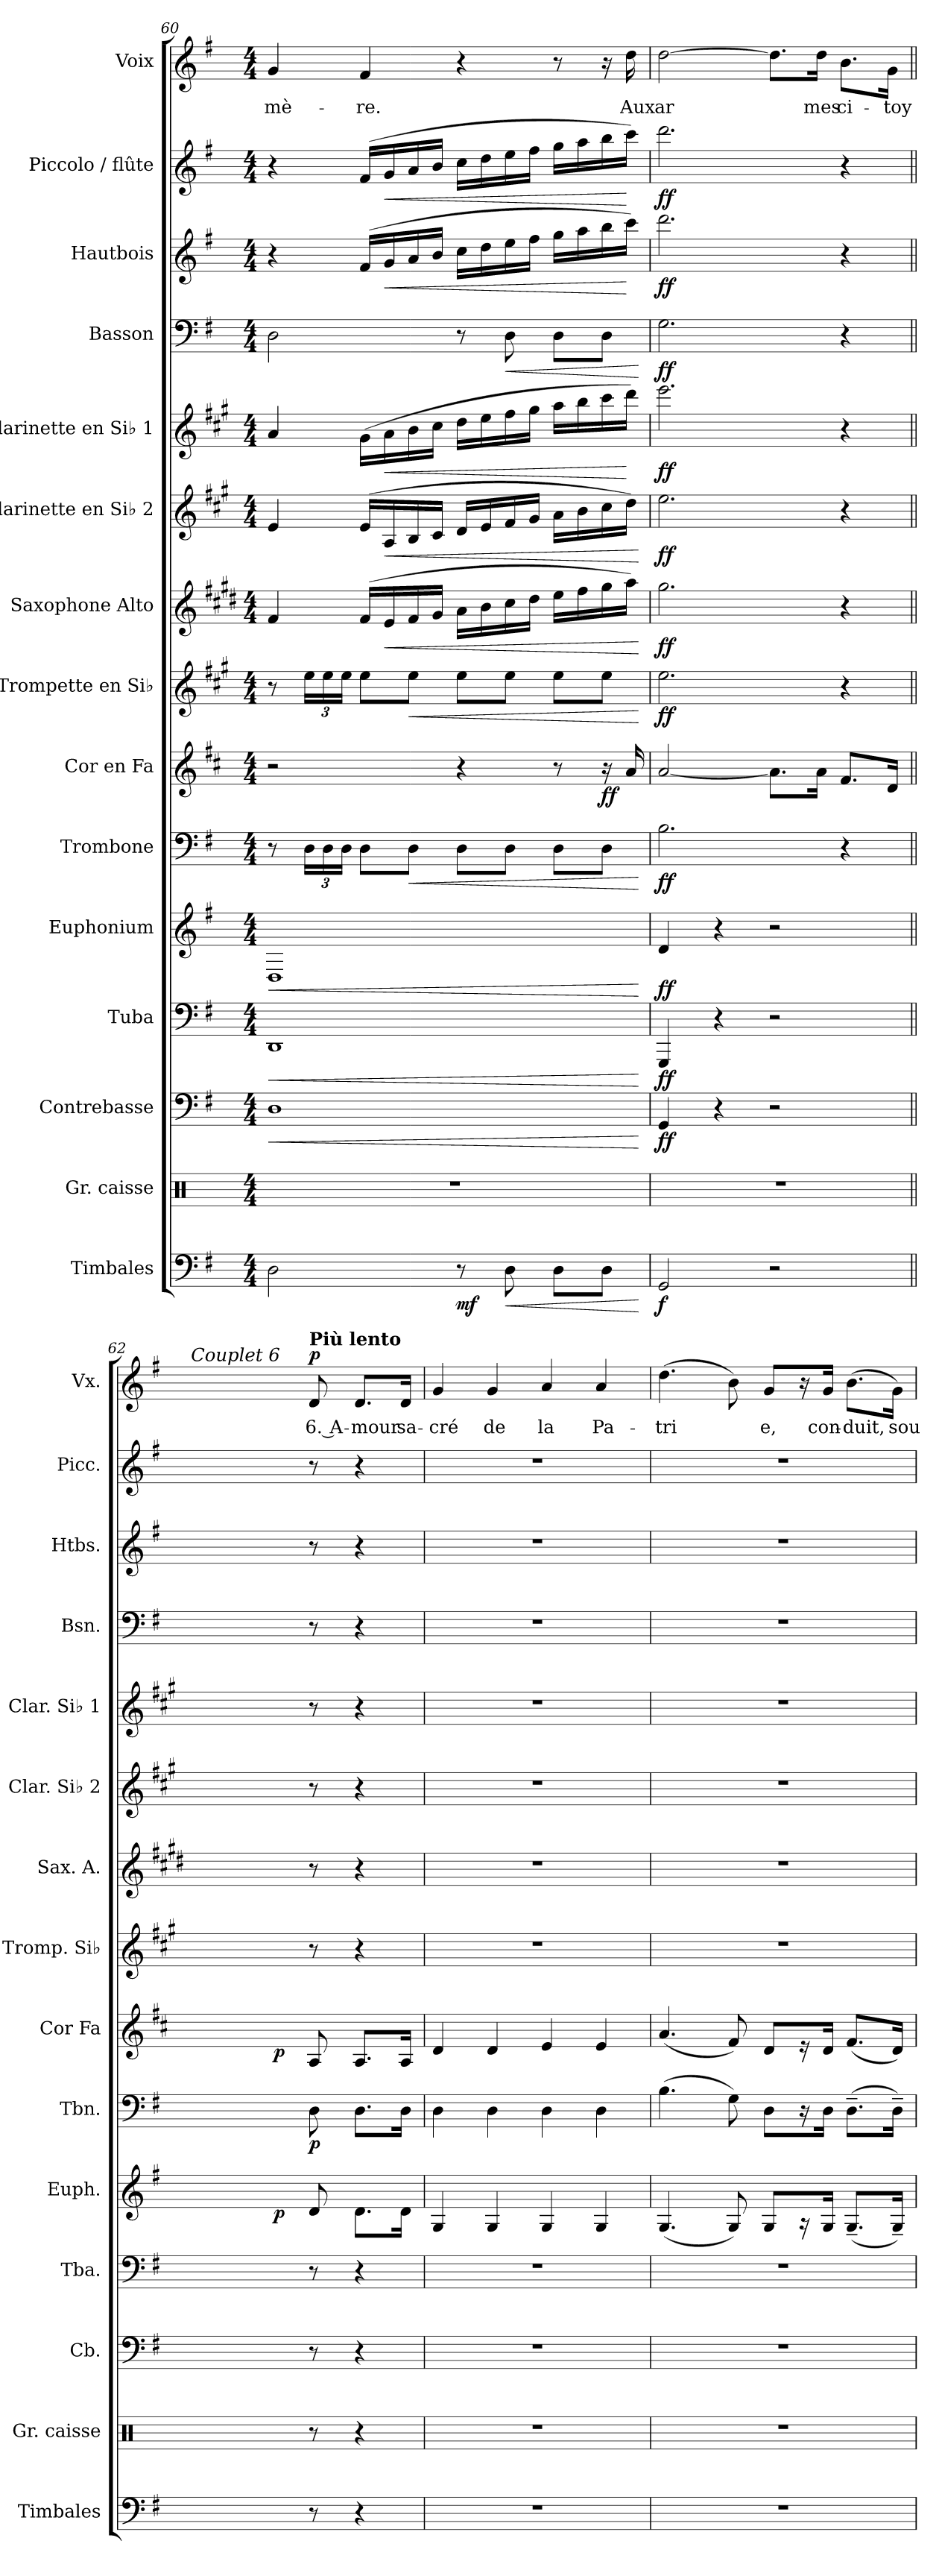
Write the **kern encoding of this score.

**kern	**dynam	**kern	**kern	**dynam	**kern	**dynam	**kern	**dynam	**kern	**dynam	**kern	**dynam	**kern	**dynam	**kern	**dynam	**kern	**dynam	**kern	**dynam	**kern	**dynam	**kern	**dynam	**kern	**dynam	**kern	**text	**dynam
*part15	*part15	*part14	*part13	*part13	*part12	*part12	*part11	*part11	*part10	*part10	*part9	*part9	*part8	*part8	*part7	*part7	*part6	*part6	*part5	*part5	*part4	*part4	*part3	*part3	*part2	*part2	*part1	*part1	*part1
*staff15	*staff15	*staff14	*staff13	*staff13	*staff12	*staff12	*staff11	*staff11	*staff10	*staff10	*staff9	*staff9	*staff8	*staff8	*staff7	*staff7	*staff6	*staff6	*staff5	*staff5	*staff4	*staff4	*staff3	*staff3	*staff2	*staff2	*staff1	*staff1	*staff1
*I"Timbales	*	*I"Gr. caisse	*I"Contrebasse	*	*I"Tuba	*	*I"Euphonium	*	*I"Trombone	*	*I"Cor en Fa	*	*I"Trompette en Si♭	*	*I"Saxophone Alto	*	*I"Clarinette en Si♭ 2	*	*I"Clarinette en Si♭ 1	*	*I"Basson	*	*I"Hautbois	*	*I"Piccolo / flûte	*	*I"Voix	*	*
*I'Timbales	*	*I'Gr. caisse	*I'Cb.	*	*I'Tba.	*	*I'Euph.	*	*I'Tbn.	*	*I'Cor Fa	*	*I'Tromp. Si♭	*	*I'Sax. A.	*	*I'Clar. Si♭ 2	*	*I'Clar. Si♭ 1	*	*I'Bsn.	*	*I'Htbs.	*	*I'Picc.	*	*I'Vx.	*	*
!!LO:LB:g=z
*clefF4	*	*clefX	*clefF4	*	*clefF4	*	*clefG2	*	*clefF4	*	*clefG2	*	*clefG2	*	*clefG2	*	*clefG2	*	*clefG2	*	*clefF4	*	*clefG2	*	*clefG2	*	*clefG2	*	*
*ITrd-7c-12	*	*	*ITrd7c12	*	*	*	*ITrd8c14	*	*	*	*ITrd4c7	*	*ITrd1c2	*	*ITrd5c9	*	*ITrd1c2	*	*ITrd1c2	*	*	*	*	*	*ITrd-7c-12	*	*	*	*
*k[f#]	*	*k[]	*k[f#]	*	*k[f#]	*	*k[f#]	*	*k[f#]	*	*k[f#]	*	*k[f#]	*	*k[f#]	*	*k[f#]	*	*k[f#]	*	*k[f#]	*	*k[f#]	*	*k[f#]	*	*k[f#]	*	*
*M4/4	*	*M4/4	*M4/4	*	*M4/4	*	*M4/4	*	*M4/4	*	*M4/4	*	*M4/4	*	*M4/4	*	*M4/4	*	*M4/4	*	*M4/4	*	*M4/4	*	*M4/4	*	*M4/4	*	*
=60	=60	=60	=60	=60	=60	=60	=60	=60	=60	=60	=60	=60	=60	=60	=60	=60	=60	=60	=60	=60	=60	=60	=60	=60	=60	=60	=60	=60	=60
!	!	!	!	!LO:HP:b	!	!LO:HP:b	!	!LO:HP:b	!	!	!	!	!	!	!	!	!	!	!	!	!	!	!	!	!	!	!	!LO:LY:b	!
2d\	.	1r	1DD	<	1DD	<	1DD	<	8r	.	2r	.	8r	.	4A/	.	4d/	.	4g/	.	2D\	.	4r	.	4r	.	4g/	mè-	.
.	.	.	.	.	.	.	.	.	24D\LL	.	.	.	24dd\LL	.	.	.	.	.	.	.	.	.	.	.	.	.	.	.	.
.	.	.	.	.	.	.	.	.	24D\	.	.	.	24dd\	.	.	.	.	.	.	.	.	.	.	.	.	.	.	.	.
.	.	.	.	.	.	.	.	.	24D\JJ	.	.	.	24dd\JJ	.	.	.	.	.	.	.	.	.	.	.	.	.	.	.	.
!	!	!	!	!	!	!	!	!	!	!	!	!	!	!	!	!	!	!	!	!	!	!	!	!	!	!	!	!LO:LY:b	!
.	.	.	.	.	.	.	.	.	8D\L	.	.	.	8dd\L	.	(>16A/LL	.	(>16d/LL	.	(>16f#\LL	.	.	.	(>16f#/LL	.	(>16ff#/LL	.	4f#/	-re.	.
!	!	!	!	!	!	!	!	!	!	!	!	!	!	!	!	!LO:HP:b	!	!LO:HP:b	!	!LO:HP:b	!	!	!	!LO:HP:b	!	!LO:HP:b	!	!	!
.	.	.	.	.	.	.	.	.	.	.	.	.	.	.	16G/	<	16G/	<	16g\	<	.	.	16g/	<	16gg/	<	.	.	.
!	!	!	!	!	!	!	!	!	!	!LO:HP:b	!	!	!	!LO:HP:b	!	!	!	!	!	!	!	!	!	!	!	!	!	!	!
.	.	.	.	.	.	.	.	.	8D\J	<	.	.	8dd\J	<	16A/	.	16A/	.	16a\	.	.	.	16a/	.	16aa/	.	.	.	.
.	.	.	.	.	.	.	.	.	.	.	.	.	.	.	16B/JJ	.	16B/JJ	.	16b\JJ	.	.	.	16b/JJ	.	16bb/JJ	.	.	.	.
!	!LO:DY:b	!	!	!	!	!	!	!	!	!	!	!	!	!	!	!	!	!	!	!	!	!	!	!	!	!	!	!	!
8r	mf	.	.	.	.	.	.	.	8D\L	.	4r	.	8dd\L	.	16c\LL	.	16c/LL	.	16cc\LL	.	8r	.	16cc\LL	.	16ccc\LL	.	4r	.	.
.	.	.	.	.	.	.	.	.	.	.	.	.	.	.	16d\	.	16d/	.	16dd\	.	.	.	16dd\	.	16ddd\	.	.	.	.
!	!LO:HP:b	!	!	!	!	!	!	!	!	!	!	!	!	!	!	!	!	!	!	!	!	!LO:HP:b	!	!	!	!	!	!	!
8d\	<	.	.	.	.	.	.	.	8D\J	.	.	.	8dd\J	.	16e\	.	16e/	.	16ee\	.	8D\	<	16ee\	.	16eee\	.	.	.	.
.	.	.	.	.	.	.	.	.	.	.	.	.	.	.	16f#\JJ	.	16f#/JJ	.	16ff#\JJ	.	.	.	16ff#\JJ	.	16fff#\JJ	.	.	.	.
8d\L	.	.	.	.	.	.	.	.	8D\L	.	8r	.	8dd\L	.	16g\LL	.	16g\LL	.	16gg\LL	.	8D\L	.	16gg\LL	.	16ggg\LL	.	8r	.	.
.	.	.	.	.	.	.	.	.	.	.	.	.	.	.	16a\	.	16a\	.	16aa\	.	.	.	16aa\	.	16aaa\	.	.	.	.
!	!	!	!	!	!	!	!	!	!	!	!	!LO:DY:b	!	!	!	!	!	!	!	!	!	!	!	!	!	!	!	!	!
8d\J	.	.	.	.	.	.	.	.	8D\J	.	16r	ff	8dd\J	.	16b\	.	16b\	.	16bb\	.	8D\J	.	16bb\	.	16bbb\	.	16r	.	.
!	!	!	!	!	!	!	!	!	!	!	!	!	!	!	!	!	!	!	!	!	!	!	!	!	!	!	!	!LO:LY:b	!
.	.	.	.	.	.	.	.	.	.	.	16d/	.	.	.	16cc\JJ)	.	16cc\JJ)	.	16ccc\JJ)	[	.	.	16ccc\JJ)	[	16cccc\JJ)	[	16dd\	Aux	.
.	[	.	.	[	.	[	.	[	.	[	.	.	.	[	.	[	.	[	.	.	.	[	.	.	.	.	.	.	.
=61	=61	=61	=61	=61	=61	=61	=61	=61	=61	=61	=61	=61	=61	=61	=61	=61	=61	=61	=61	=61	=61	=61	=61	=61	=61	=61	=61	=61	=61
!	!LO:DY:b	!	!	!LO:DY:b	!	!LO:DY:b	!	!LO:DY:b	!	!LO:DY:b	!	!	!	!LO:DY:b	!	!LO:DY:b	!	!LO:DY:b	!	!LO:DY:b	!	!LO:DY:b	!	!LO:DY:b	!	!LO:DY:b	!	!LO:LY:b	!
2G/	f	1r	4GGG/	ff	4GGG/	ff	4D/	ff	2.B\	ff	[2d/	.	2.dd\	ff	2.b\	ff	2.dd\	ff	2.ddd\	ff	2.G\	ff	2.ddd\	ff	2.dddd\	ff	[2dd\	ar	.
.	.	.	4r	.	4r	.	4r	.	.	.	.	.	.	.	.	.	.	.	.	.	.	.	.	.	.	.	.	.	.
2r	.	.	2r	.	2r	.	2r	.	.	.	8.d\L]	.	.	.	.	.	.	.	.	.	.	.	.	.	.	.	8.dd\L]	.	.
!	!	!	!	!	!	!	!	!	!	!	!	!	!	!	!	!	!	!	!	!	!	!	!	!	!	!	!	!LO:LY:b	!
.	.	.	.	.	.	.	.	.	.	.	16d\Jk	.	.	.	.	.	.	.	.	.	.	.	.	.	.	.	16dd\Jk	mes	.
!	!	!	!	!	!	!	!	!	!	!	!	!	!	!	!	!	!	!	!	!	!	!	!	!	!	!	!	!LO:LY:b	!
.	.	.	.	.	.	.	.	.	4r	.	8.B/L	.	4r	.	4r	.	4r	.	4r	.	4r	.	4r	.	4r	.	8.b\L	ci-	.
!	!	!	!	!	!	!	!	!	!	!	!	!	!	!	!	!	!	!	!	!	!	!	!	!	!	!	!	!LO:LY:b	!
.	.	.	.	.	.	.	.	.	.	.	16G/Jk	.	.	.	.	.	.	.	.	.	.	.	.	.	.	.	16g\Jk	-toy	.
=62||	=62||	=62||	=62||	=62||	=62||	=62||	=62||	=62||	=62||	=62||	=62||	=62||	=62||	=62||	=62||	=62||	=62||	=62||	=62||	=62||	=62||	=62||	=62||	=62||	=62||	=62||	=62||	=62||	=62||
!	!	!	!	!	!	!	!	!	!	!	!	!	!	!	!	!	!	!	!	!	!	!	!	!	!	!	!LO:TX:a:i:t=Couplet 6	!	!
2ryy	.	2ryy	2ryy	.	2ryy	.	2ryy	.	2ryy	.	2ryy	.	2ryy	.	2ryy	.	2ryy	.	2ryy	.	2ryy	.	2ryy	.	2ryy	.	2ryy	.	.
!	!	!	!	!	!	!	!	!LO:DY:b	!	!	!	!LO:DY:b	!	!	!	!	!	!	!	!	!	!	!	!	!	!	!	!	!
8ryy	.	8ryy	8ryy	.	8ryy	.	8ryy	p	8ryy	.	8ryy	p	8ryy	.	8ryy	.	8ryy	.	8ryy	.	8ryy	.	8ryy	.	8ryy	.	8ryy	.	.
*	*	*	*	*	*	*	*	*	*	*	*	*	*	*	*	*	*	*	*	*	*	*	*	*	*	*	*MM92	*	*
!	!	!	!	!	!	!	!	!	!	!	!	!	!	!	!	!	!	!	!	!	!	!	!	!	!	!	!LO:TX:a:B:t=Più lento	!	!
!	!	!	!	!	!	!	!	!	!	!LO:DY:b	!	!	!	!	!	!	!	!	!	!	!	!	!	!	!	!	!	!LO:LY:b	!LO:DY:b
8r	.	8r	8r	.	8r	.	8D/	.	8D\	p	8D/	.	8r	.	8r	.	8r	.	8r	.	8r	.	8r	.	8r	.	8d/	6. A-	p
!	!	!	!	!	!	!	!	!	!	!	!	!	!	!	!	!	!	!	!	!	!	!	!	!	!	!	!	!LO:LY:b	!
4r	.	4r	4r	.	4r	.	8.D\L	.	8.D\L	.	8.D/L	.	4r	.	4r	.	4r	.	4r	.	4r	.	4r	.	4r	.	8.d/L	-mour	.
!	!	!	!	!	!	!	!	!	!	!	!	!	!	!	!	!	!	!	!	!	!	!	!	!	!	!	!	!LO:LY:b	!
.	.	.	.	.	.	.	16D\Jk	.	16D\Jk	.	16D/Jk	.	.	.	.	.	.	.	.	.	.	.	.	.	.	.	16d/Jk	sa-	.
=63	=63	=63	=63	=63	=63	=63	=63	=63	=63	=63	=63	=63	=63	=63	=63	=63	=63	=63	=63	=63	=63	=63	=63	=63	=63	=63	=63	=63	=63
!	!	!	!	!	!	!	!	!	!	!	!	!	!	!	!	!	!	!	!	!	!	!	!	!	!	!	!	!LO:LY:b	!
1r	.	1r	1r	.	1r	.	4GG/	.	4D\	.	4G/	.	1r	.	1r	.	1r	.	1r	.	1r	.	1r	.	1r	.	4g/	-cré	.
!	!	!	!	!	!	!	!	!	!	!	!	!	!	!	!	!	!	!	!	!	!	!	!	!	!	!	!	!LO:LY:b	!
.	.	.	.	.	.	.	4GG/	.	4D\	.	4G/	.	.	.	.	.	.	.	.	.	.	.	.	.	.	.	4g/	de	.
!	!	!	!	!	!	!	!	!	!	!	!	!	!	!	!	!	!	!	!	!	!	!	!	!	!	!	!	!LO:LY:b	!
.	.	.	.	.	.	.	4GG/	.	4D\	.	4A/	.	.	.	.	.	.	.	.	.	.	.	.	.	.	.	4a/	la	.
!	!	!	!	!	!	!	!	!	!	!	!	!	!	!	!	!	!	!	!	!	!	!	!	!	!	!	!	!LO:LY:b	!
.	.	.	.	.	.	.	4GG/	.	4D\	.	4A/	.	.	.	.	.	.	.	.	.	.	.	.	.	.	.	4a/	Pa-	.
=64	=64	=64	=64	=64	=64	=64	=64	=64	=64	=64	=64	=64	=64	=64	=64	=64	=64	=64	=64	=64	=64	=64	=64	=64	=64	=64	=64	=64	=64
!	!	!	!	!	!	!	!	!	!	!	!	!	!	!	!	!	!	!	!	!	!	!	!	!	!	!	!	!LO:LY:b	!
1r	.	1r	1r	.	1r	.	(<4.GG/	.	(>4.B\	.	(<4.d/	.	1r	.	1r	.	1r	.	1r	.	1r	.	1r	.	1r	.	(>4.dd\	-tri	.
.	.	.	.	.	.	.	8GG/)	.	8G\)	.	8B/)	.	.	.	.	.	.	.	.	.	.	.	.	.	.	.	8b\)	.	.
!	!	!	!	!	!	!	!	!	!	!	!	!	!	!	!	!	!	!	!	!	!	!	!	!	!	!	!	!LO:LY:b	!
.	.	.	.	.	.	.	8GG/L	.	8D\L	.	8G/L	.	.	.	.	.	.	.	.	.	.	.	.	.	.	.	8g/L	e,	.
.	.	.	.	.	.	.	16r	.	16r	.	16r	.	.	.	.	.	.	.	.	.	.	.	.	.	.	.	16r	.	.
!	!	!	!	!	!	!	!	!	!	!	!	!	!	!	!	!	!	!	!	!	!	!	!	!	!	!	!	!LO:LY:b	!
.	.	.	.	.	.	.	16GG/Jk	.	16D\Jk	.	16G/Jk	.	.	.	.	.	.	.	.	.	.	.	.	.	.	.	16g/Jk	con-	.
!	!	!	!	!	!	!	!	!	!	!	!	!	!	!	!	!	!	!	!	!	!	!	!	!	!	!	!	!LO:LY:b	!
.	.	.	.	.	.	.	(<8.GG~/L	.	(>8.D~\L	.	(<8.B/L	.	.	.	.	.	.	.	.	.	.	.	.	.	.	.	(>8.b\L	-duit,	.
!	!	!	!	!	!	!	!	!	!	!	!	!	!	!	!	!	!	!	!	!	!	!	!	!	!	!	!	!LO:LY:b	!
.	.	.	.	.	.	.	16GG~/Jk)	.	16D~\Jk)	.	16G/Jk)	.	.	.	.	.	.	.	.	.	.	.	.	.	.	.	16g\Jk)	sou-	.
=	=	=	=	=	=	=	=	=	=	=	=	=	=	=	=	=	=	=	=	=	=	=	=	=	=	=	=	=	=
*-	*-	*-	*-	*-	*-	*-	*-	*-	*-	*-	*-	*-	*-	*-	*-	*-	*-	*-	*-	*-	*-	*-	*-	*-	*-	*-	*-	*-	*-
